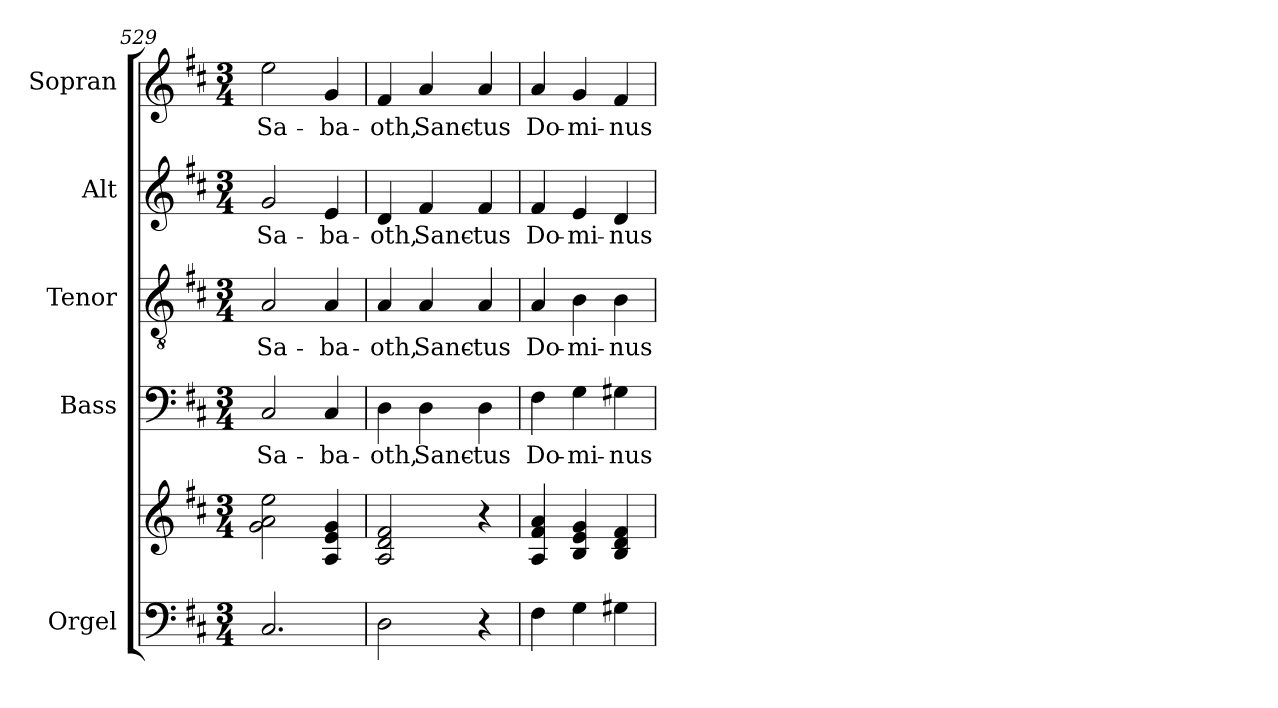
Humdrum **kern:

**kern	**kern	**kern	**text	**kern	**text	**kern	**text	**kern	**text
*part5	*part5	*part4	*part4	*part3	*part3	*part2	*part2	*part1	*part1
*staff6	*staff5	*staff4	*staff4	*staff3	*staff3	*staff2	*staff2	*staff1	*staff1
*I"Orgel	*	*I"Bass	*	*I"Tenor	*	*I"Alt	*	*I"Sopran	*
*I'Org.	*	*I'B.	*	*I'T.	*	*I'A.	*	*I'S.	*
*clefF4	*clefG2	*clefF4	*	*clefGv2	*	*clefG2	*	*clefG2	*
*k[f#c#]	*k[f#c#]	*k[f#c#]	*	*k[f#c#]	*	*k[f#c#]	*	*k[f#c#]	*
*D:	*D:	*D:	*	*D:	*	*D:	*	*D:	*
*M3/4	*M3/4	*M3/4	*	*M3/4	*	*M3/4	*	*M3/4	*
=529	=529	=529	=529	=529	=529	=529	=529	=529	=529
!	!	!	!LO:LY:b	!	!LO:LY:b	!	!LO:LY:b	!	!LO:LY:b
2.C#/	2g\ 2a\ 2ee\	2C#/	Sa-	2A/	Sa-	2g/	Sa-	2ee\	Sa-
!	!	!	!LO:LY:b	!	!LO:LY:b	!	!LO:LY:b	!	!LO:LY:b
.	4A/ 4e/ 4g/	4C#/	-ba-	4A/	-ba-	4e/	-ba-	4g/	-ba-
=530	=530	=530	=530	=530	=530	=530	=530	=530	=530
!	!	!	!LO:LY:b	!	!LO:LY:b	!	!LO:LY:b	!	!LO:LY:b
2D\	2A/ 2d/ 2f#/	4D\	-oth,	4A/	-oth,	4d/	-oth,	4f#/	-oth,
!	!	!	!LO:LY:b	!	!LO:LY:b	!	!LO:LY:b	!	!LO:LY:b
.	.	4D\	Sanc-	4A/	Sanc-	4f#/	Sanc-	4a/	Sanc-
!	!	!	!LO:LY:b	!	!LO:LY:b	!	!LO:LY:b	!	!LO:LY:b
4r	4r	4D\	-tus	4A/	-tus	4f#/	-tus	4a/	-tus
=531	=531	=531	=531	=531	=531	=531	=531	=531	=531
!	!	!	!LO:LY:b	!	!LO:LY:b	!	!LO:LY:b	!	!LO:LY:b
4F#\	4A/ 4f#/ 4a/	4F#\	Do-	4A/	Do-	4f#/	Do-	4a/	Do-
!	!	!	!LO:LY:b	!	!LO:LY:b	!	!LO:LY:b	!	!LO:LY:b
4G\	4B/ 4e/ 4g/	4G\	-mi-	4B\	-mi-	4e/	-mi-	4g/	-mi-
!	!	!	!LO:LY:b	!	!LO:LY:b	!	!LO:LY:b	!	!LO:LY:b
4G#X\	4B/ 4d/ 4f#/	4G#X\	-nus	4B\	-nus	4d/	-nus	4f#/	-nus
=	=	=	=	=	=	=	=	=	=
*-	*-	*-	*-	*-	*-	*-	*-	*-	*-
